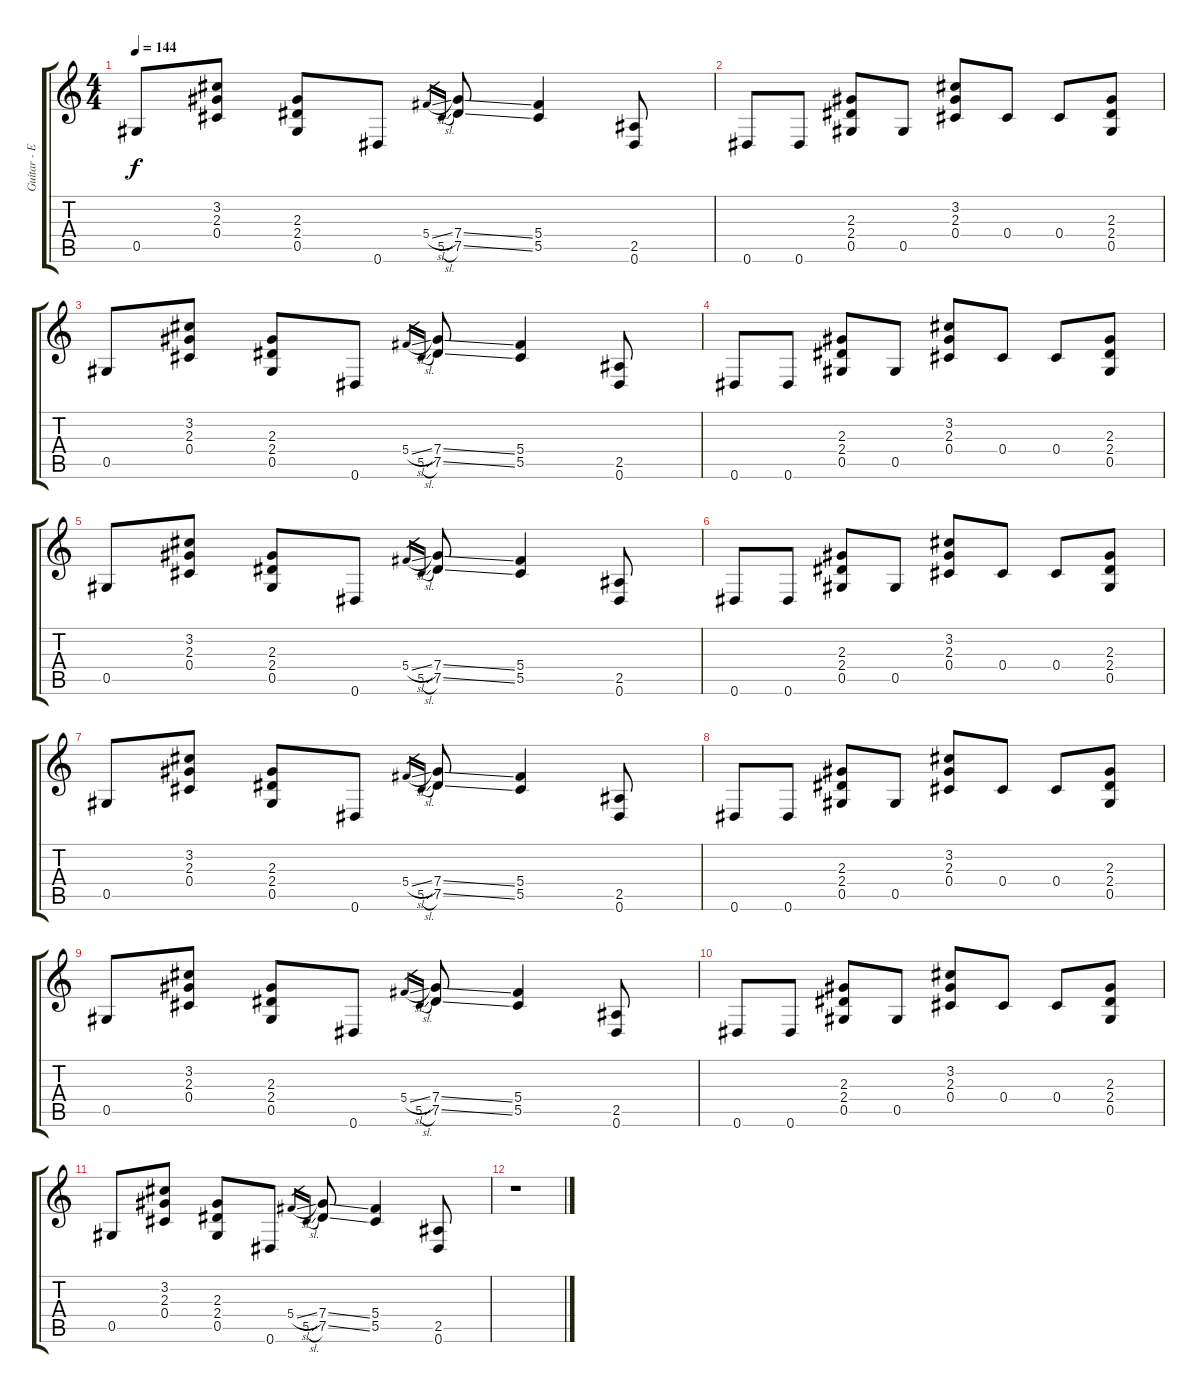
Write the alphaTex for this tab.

\track ("Guitar - E. Van Halen" "Guitar - E") {instrument distortionguitar}
\staff {score tabs}
\tuning (Eb4 Bb3 Gb3 Db3 Ab2 Eb2) {hide}
\ts (4 4)
\tempo 144
\clef g2
\ks c
0.5.8{dy f} (3.2 2.3 0.4).8 (2.3 2.4 0.5).8 0.6.8 5.4{sl}.16{gr} 5.5{sl}.16{gr} (7.4{ss} 7.5{ss}).8 (5.4 5.5).4 (2.5 0.6).8 |
0.6.8 0.6.8 (2.3 2.4 0.5).8 0.5.8 (3.2 2.3 0.4).8 0.4.8 0.4.8 (2.3 2.4 0.5).8 |
0.5.8 (3.2 2.3 0.4).8 (2.3 2.4 0.5).8 0.6.8 5.4{sl}.16{gr} 5.5{sl}.16{gr} (7.4{ss} 7.5{ss}).8 (5.4 5.5).4 (2.5 0.6).8 |
0.6.8 0.6.8 (2.3 2.4 0.5).8 0.5.8 (3.2 2.3 0.4).8 0.4.8 0.4.8 (2.3 2.4 0.5).8 |
0.5.8 (3.2 2.3 0.4).8 (2.3 2.4 0.5).8 0.6.8 5.4{sl}.16{gr} 5.5{sl}.16{gr} (7.4{ss} 7.5{ss}).8 (5.4 5.5).4 (2.5 0.6).8 |
0.6.8 0.6.8 (2.3 2.4 0.5).8 0.5.8 (3.2 2.3 0.4).8 0.4.8 0.4.8 (2.3 2.4 0.5).8 |
0.5.8 (3.2 2.3 0.4).8 (2.3 2.4 0.5).8 0.6.8 5.4{sl}.16{gr} 5.5{sl}.16{gr} (7.4{ss} 7.5{ss}).8 (5.4 5.5).4 (2.5 0.6).8 |
0.6.8 0.6.8 (2.3 2.4 0.5).8 0.5.8 (3.2 2.3 0.4).8 0.4.8 0.4.8 (2.3 2.4 0.5).8 |
0.5.8 (3.2 2.3 0.4).8 (2.3 2.4 0.5).8 0.6.8 5.4{sl}.16{gr} 5.5{sl}.16{gr} (7.4{ss} 7.5{ss}).8 (5.4 5.5).4 (2.5 0.6).8 |
0.6.8 0.6.8 (2.3 2.4 0.5).8 0.5.8 (3.2 2.3 0.4).8 0.4.8 0.4.8 (2.3 2.4 0.5).8 |
0.5.8 (3.2 2.3 0.4).8 (2.3 2.4 0.5).8 0.6.8 5.4{sl}.16{gr} 5.5{sl}.16{gr} (7.4{ss} 7.5{ss}).8 (5.4 5.5).4 (2.5 0.6).8 |
r.1
